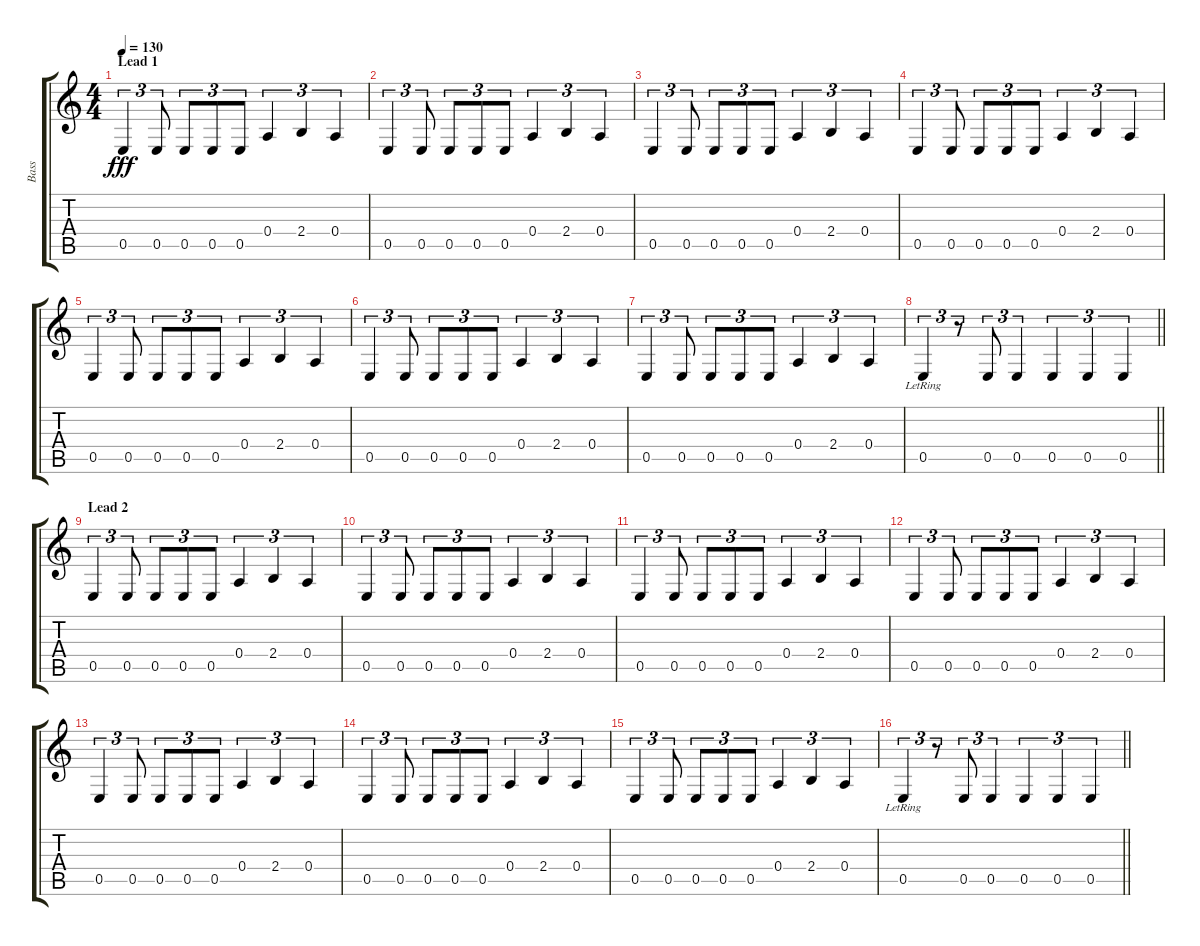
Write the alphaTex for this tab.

\track ("Bass" "Bass") {instrument electricbassfinger}
\staff {score tabs}
\tuning (B3 Gb3 D3 A2 E2 B1) {hide}
\ts (4 4)
\section ("" "Lead 1")
\tempo 130
\clef g2
\ks c
0.5.4{tu (3 2) dy fff} 0.5.8{tu (3 2)} 0.5.8{tu (3 2)} 0.5.8{tu (3 2)} 0.5.8{tu (3 2)} 0.4.4{tu (3 2)} 2.4.4{tu (3 2)} 0.4.4{tu (3 2)} |
0.5.4{tu (3 2)} 0.5.8{tu (3 2)} 0.5.8{tu (3 2)} 0.5.8{tu (3 2)} 0.5.8{tu (3 2)} 0.4.4{tu (3 2)} 2.4.4{tu (3 2)} 0.4.4{tu (3 2)} |
0.5.4{tu (3 2)} 0.5.8{tu (3 2)} 0.5.8{tu (3 2)} 0.5.8{tu (3 2)} 0.5.8{tu (3 2)} 0.4.4{tu (3 2)} 2.4.4{tu (3 2)} 0.4.4{tu (3 2)} |
0.5.4{tu (3 2)} 0.5.8{tu (3 2)} 0.5.8{tu (3 2)} 0.5.8{tu (3 2)} 0.5.8{tu (3 2)} 0.4.4{tu (3 2)} 2.4.4{tu (3 2)} 0.4.4{tu (3 2)} |
0.5.4{tu (3 2)} 0.5.8{tu (3 2)} 0.5.8{tu (3 2)} 0.5.8{tu (3 2)} 0.5.8{tu (3 2)} 0.4.4{tu (3 2)} 2.4.4{tu (3 2)} 0.4.4{tu (3 2)} |
0.5.4{tu (3 2)} 0.5.8{tu (3 2)} 0.5.8{tu (3 2)} 0.5.8{tu (3 2)} 0.5.8{tu (3 2)} 0.4.4{tu (3 2)} 2.4.4{tu (3 2)} 0.4.4{tu (3 2)} |
0.5.4{tu (3 2)} 0.5.8{tu (3 2)} 0.5.8{tu (3 2)} 0.5.8{tu (3 2)} 0.5.8{tu (3 2)} 0.4.4{tu (3 2)} 2.4.4{tu (3 2)} 0.4.4{tu (3 2)} |
\barLineRight lightlight
0.5{lr}.4{tu (3 2)} r.8{tu (3 2)} 0.5.8{tu (3 2)} 0.5.4{tu (3 2)} 0.5.4{tu (3 2)} 0.5.4{tu (3 2)} 0.5.4{tu (3 2)} |
\section ("" "Lead 2")
0.5.4{tu (3 2)} 0.5.8{tu (3 2)} 0.5.8{tu (3 2)} 0.5.8{tu (3 2)} 0.5.8{tu (3 2)} 0.4.4{tu (3 2)} 2.4.4{tu (3 2)} 0.4.4{tu (3 2)} |
0.5.4{tu (3 2)} 0.5.8{tu (3 2)} 0.5.8{tu (3 2)} 0.5.8{tu (3 2)} 0.5.8{tu (3 2)} 0.4.4{tu (3 2)} 2.4.4{tu (3 2)} 0.4.4{tu (3 2)} |
0.5.4{tu (3 2)} 0.5.8{tu (3 2)} 0.5.8{tu (3 2)} 0.5.8{tu (3 2)} 0.5.8{tu (3 2)} 0.4.4{tu (3 2)} 2.4.4{tu (3 2)} 0.4.4{tu (3 2)} |
0.5.4{tu (3 2)} 0.5.8{tu (3 2)} 0.5.8{tu (3 2)} 0.5.8{tu (3 2)} 0.5.8{tu (3 2)} 0.4.4{tu (3 2)} 2.4.4{tu (3 2)} 0.4.4{tu (3 2)} |
0.5.4{tu (3 2)} 0.5.8{tu (3 2)} 0.5.8{tu (3 2)} 0.5.8{tu (3 2)} 0.5.8{tu (3 2)} 0.4.4{tu (3 2)} 2.4.4{tu (3 2)} 0.4.4{tu (3 2)} |
0.5.4{tu (3 2)} 0.5.8{tu (3 2)} 0.5.8{tu (3 2)} 0.5.8{tu (3 2)} 0.5.8{tu (3 2)} 0.4.4{tu (3 2)} 2.4.4{tu (3 2)} 0.4.4{tu (3 2)} |
0.5.4{tu (3 2)} 0.5.8{tu (3 2)} 0.5.8{tu (3 2)} 0.5.8{tu (3 2)} 0.5.8{tu (3 2)} 0.4.4{tu (3 2)} 2.4.4{tu (3 2)} 0.4.4{tu (3 2)} |
\barLineRight lightlight
0.5{lr}.4{tu (3 2)} r.8{tu (3 2)} 0.5.8{tu (3 2)} 0.5.4{tu (3 2)} 0.5.4{tu (3 2)} 0.5.4{tu (3 2)} 0.5.4{tu (3 2)}
